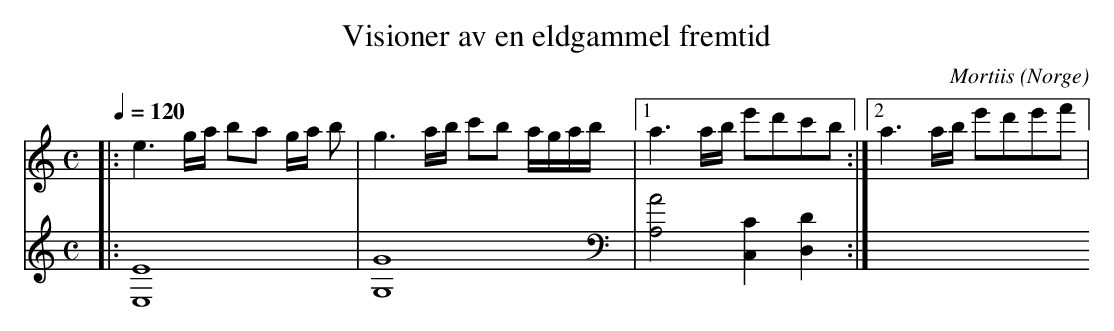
X:1
T:Visioner av en eldgammel fremtid
C:Mortiis
O:Norge
M:C
L:1/4
Q:1/4=120
K:C
V:1
|: e3/ g/4a/4 b/a/ g/4a/4 b/ | g3/ a/4b/4 c'/b/ a/4g/4a/4b/4 |1 a3/ a/4b/4 e'/d'/c'/b/ :|2 a3/ a/4b/4 e'/d'/e'/f'/ |
V:2
K:C
|: [E,4E4] | [G,4G4] | [A,2A2][C,C][D,D] :|
